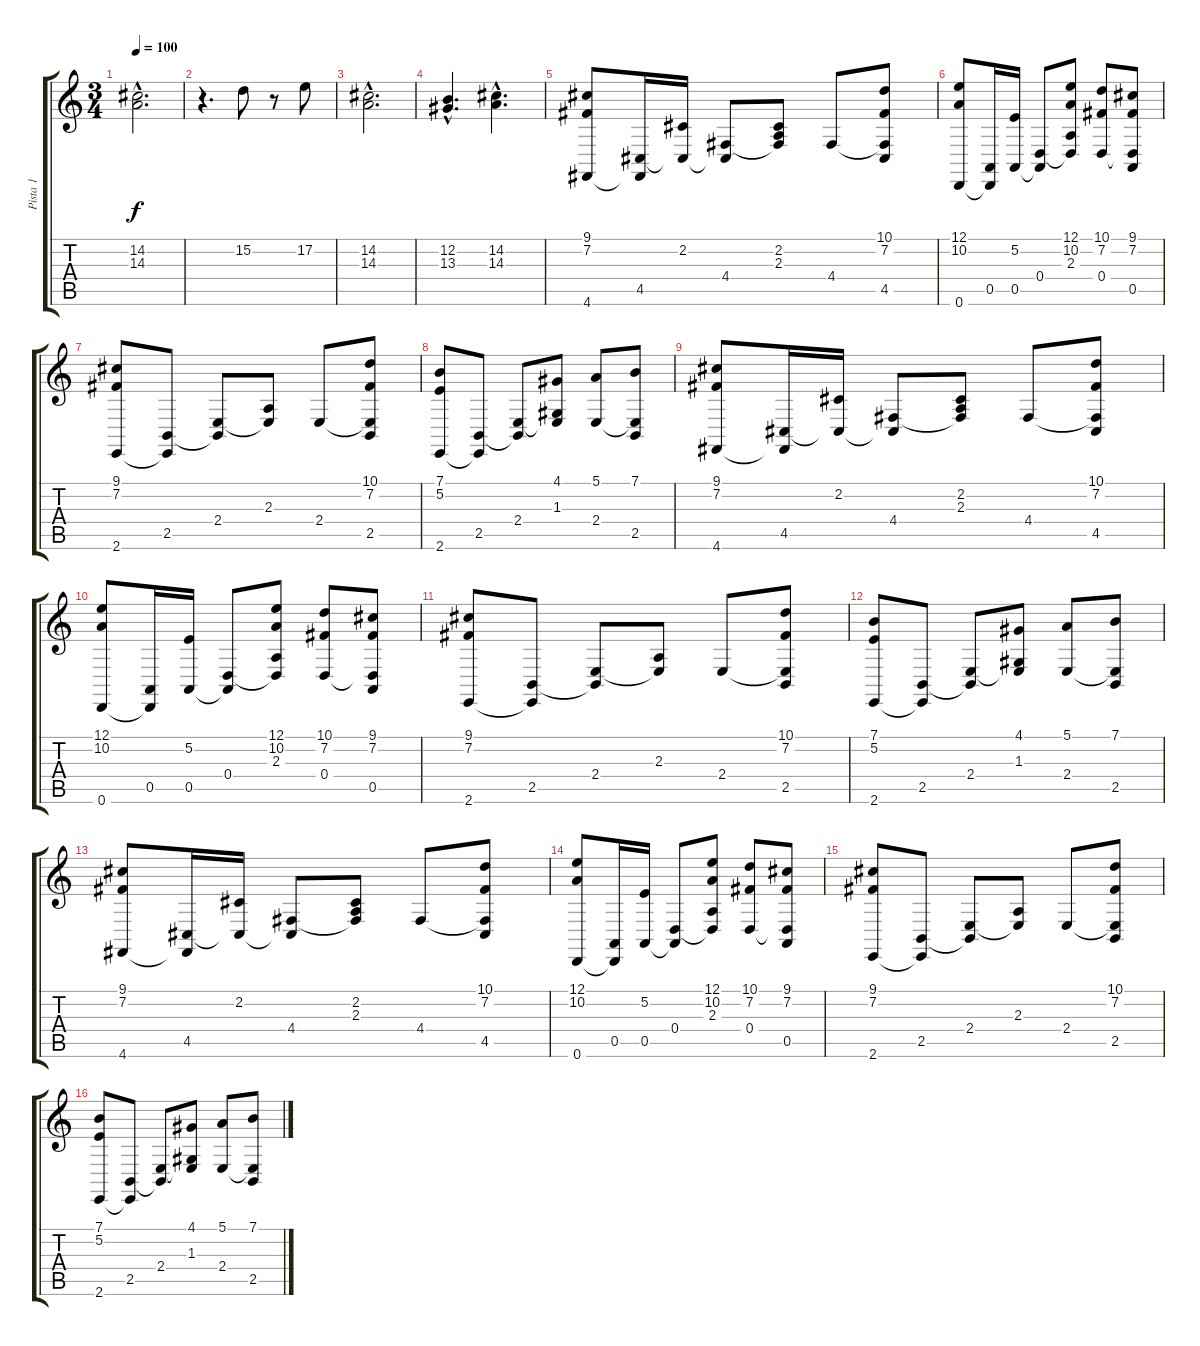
\track ("Pista 1" "Pista 1") {instrument acousticgrandpiano}
\staff {score tabs}
\tuning (E4 B3 G3 D3 A2 D2) {hide}
\ts (3 4)
\tempo 100
\clef g2
\ks c
(14.2{hac} 14.3{hac}).2{d dy f} |
r.4{d} 15.2.8 r.8 17.2.8 |
(14.2{hac} 14.3{hac}).2{d} |
(12.2{hac} 13.3{hac}).4{d} (14.2{hac} 14.3{hac}).4{d} |
(9.1 7.2 4.6).8{volume 15} (4.5 4.6{t}).16 (2.2 4.5{t}).16 (4.4 4.5{t}).8 (2.2 2.3 4.4{t}).8 4.4.8 (10.1 7.2 4.4{t} 4.5).8 |
(12.1 10.2 0.6).8 (0.5 0.6{t}).16 (5.2 0.5).16 (0.4 0.5{t}).8 (12.1 10.2 2.3 0.4{t}).8 (10.1 7.2 0.4).8 (9.1 7.2 0.4{t} 0.5).8 |
(9.1 7.2 2.6).8 (2.5 2.6{t}).8 (2.4 2.5{t}).8 (2.3 2.4{t}).8 2.4.8 (10.1 7.2 2.4{t} 2.5).8 |
(7.1 5.2 2.6).8 (2.5 2.6{t}).8 (2.4 2.5{t}).8 (4.1 1.3 2.4{t}).8 (5.1 2.4).8 (7.1 2.4{t} 2.5).8 |
(9.1 7.2 4.6).8 (4.5 4.6{t}).16 (2.2 4.5{t}).16 (4.4 4.5{t}).8 (2.2 2.3 4.4{t}).8 4.4.8 (10.1 7.2 4.4{t} 4.5).8 |
(12.1 10.2 0.6).8 (0.5 0.6{t}).16 (5.2 0.5).16 (0.4 0.5{t}).8 (12.1 10.2 2.3 0.4{t}).8 (10.1 7.2 0.4).8 (9.1 7.2 0.4{t} 0.5).8 |
(9.1 7.2 2.6).8 (2.5 2.6{t}).8 (2.4 2.5{t}).8 (2.3 2.4{t}).8 2.4.8 (10.1 7.2 2.4{t} 2.5).8 |
(7.1 5.2 2.6).8 (2.5 2.6{t}).8 (2.4 2.5{t}).8 (4.1 1.3 2.4{t}).8 (5.1 2.4).8 (7.1 2.4{t} 2.5).8 |
(9.1 7.2 4.6).8{volume 15} (4.5 4.6{t}).16 (2.2 4.5{t}).16 (4.4 4.5{t}).8 (2.2 2.3 4.4{t}).8 4.4.8 (10.1 7.2 4.4{t} 4.5).8 |
(12.1 10.2 0.6).8 (0.5 0.6{t}).16 (5.2 0.5).16 (0.4 0.5{t}).8 (12.1 10.2 2.3 0.4{t}).8 (10.1 7.2 0.4).8 (9.1 7.2 0.4{t} 0.5).8 |
(9.1 7.2 2.6).8 (2.5 2.6{t}).8 (2.4 2.5{t}).8 (2.3 2.4{t}).8 2.4.8 (10.1 7.2 2.4{t} 2.5).8 |
(7.1 5.2 2.6).8 (2.5 2.6{t}).8 (2.4 2.5{t}).8 (4.1 1.3 2.4{t}).8 (5.1 2.4).8 (7.1 2.4{t} 2.5).8
